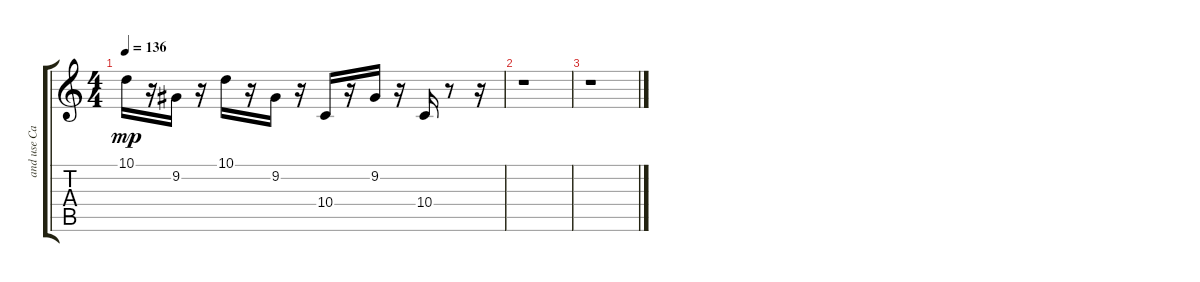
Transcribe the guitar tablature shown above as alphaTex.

\track ("and use Cakewalk" "and use Ca") {instrument seashore}
\staff {score tabs}
\tuning (E4 B3 G3 D3 A2 E2) {hide}
\ts (4 4)
\tempo 136
\clef g2
\ks c
10.1.16{dy mp instrument musicbox} r.16 9.2.16{instrument harpsichord} r.16 10.1.16{instrument celesta} r.16 9.2.16{instrument electricpiano1} r.16 10.4.16{instrument clavinet} r.16 9.2.16{instrument honkytonkpiano} r.16 10.4.16{instrument electricpiano2} r.8 r.16 |
r.1 |
r.1
